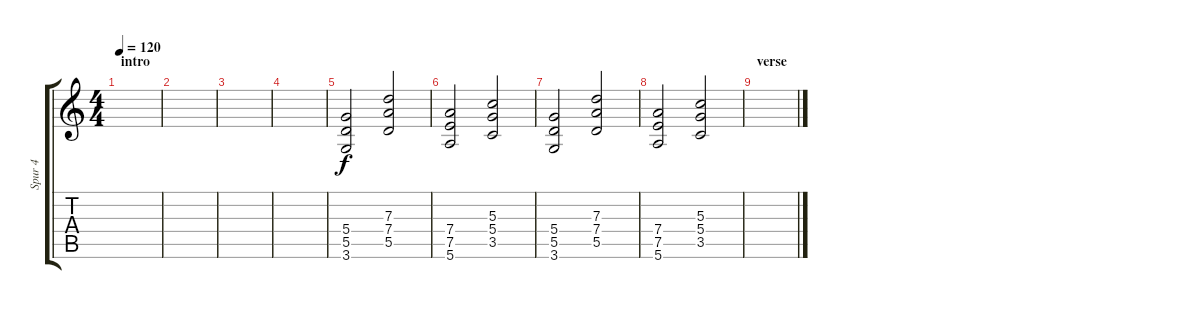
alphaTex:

\track ("Spur 4" "Spur 4") {instrument distortionguitar}
\staff {score tabs}
\tuning (E4 B3 G3 D3 A2 E2) {hide}
\ts (4 4)
\section ("" "intro")
\tempo 120
\clef g2
\ks c
|
|
|
|
(5.4 5.5 3.6).2 (7.3 7.4 5.5).2 |
(7.4 7.5 5.6).2 (5.3 5.4 3.5).2 |
(5.4 5.5 3.6).2 (7.3 7.4 5.5).2 |
(7.4 7.5 5.6).2 (5.3 5.4 3.5).2 |
\section ("" "verse")
